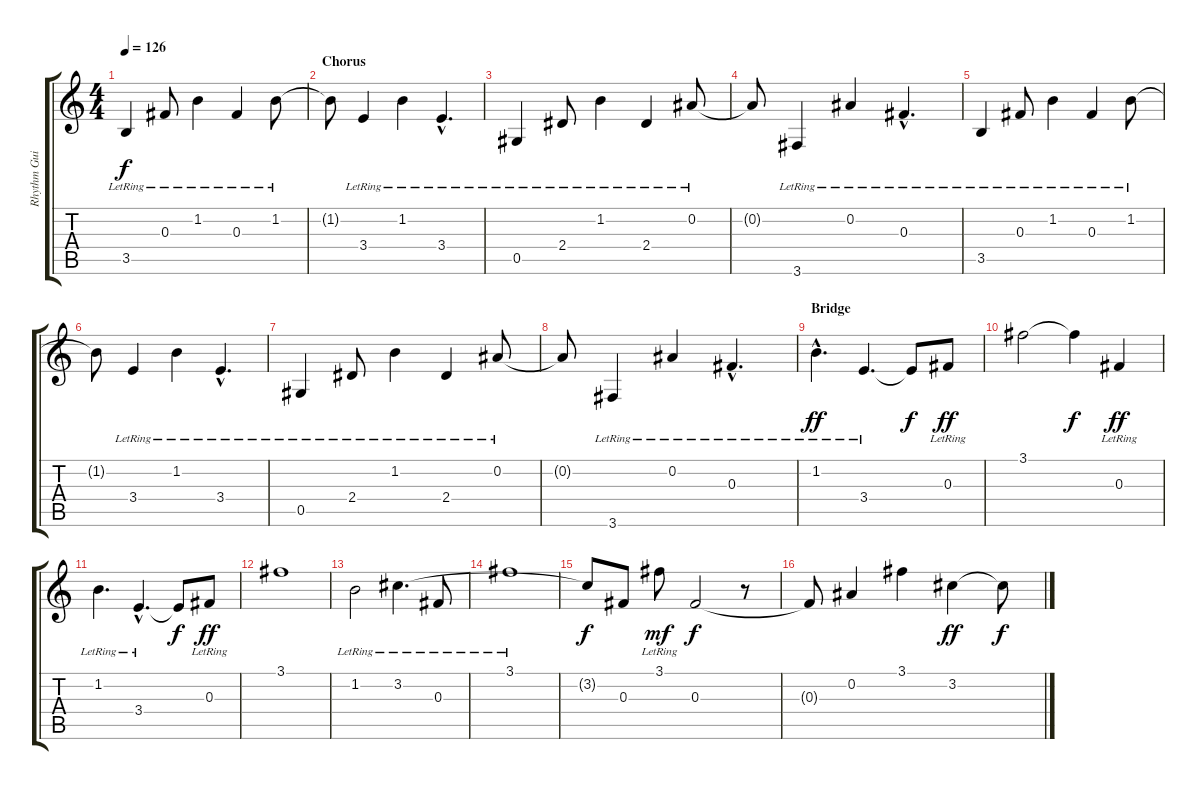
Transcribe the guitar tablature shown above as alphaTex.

\track ("Rhythm Guitar" "Rhythm Gui") {instrument electricguitarjazz}
\staff {score tabs}
\tuning (Eb4 Bb3 Gb3 Db3 Ab2 Eb2) {hide}
\ts (4 4)
\tempo 126
\clef g2
\ks c
3.5{lr}.4{dy f} 0.3{lr}.8 1.2{lr}.4 0.3{lr}.4 1.2{lr}.8 |
\section ("" "Chorus")
1.2{t}.8 3.4{lr}.4 1.2{lr}.4 3.4{hac lr}.4{d} |
0.5{lr}.4 2.4{lr}.8 1.2{lr}.4 2.4{lr}.4 0.2{lr}.8 |
0.2{t}.8 3.6{lr}.4 0.2{lr}.4 0.3{hac lr}.4{d} |
3.5{lr}.4 0.3{lr}.8 1.2{lr}.4 0.3{lr}.4 1.2{lr}.8 |
1.2{t}.8 3.4{lr}.4 1.2{lr}.4 3.4{hac lr}.4{d} |
0.5{lr}.4 2.4{lr}.8 1.2{lr}.4 2.4{lr}.4 0.2{lr}.8 |
0.2{t}.8 3.6{lr}.4 0.2{lr}.4 0.3{hac lr}.4{d} |
\section ("" "Bridge")
1.2{hac lr}.4{d dy ff} 3.4{lr}.4{d} 3.4{t}.8{dy f} 0.3{lr}.8{dy ff} |
3.1.2 3.1{t}.4{dy f} 0.3{lr}.4{dy ff} |
1.2{lr}.4{d} 3.4{hac lr}.4{d} 3.4{t}.8{dy f} 0.3{lr}.8{dy ff} |
3.1.1 |
1.2{lr}.2 3.2{lr}.4{d} 0.3{lr}.8 |
3.1{lr}.1 |
3.2{t}.8{dy f} 0.3.8 3.1{lr}.8{dy mf} 0.3.2{dy f} r.8 |
0.3{t}.8 0.2.4 3.1.4 3.2.4{dy ff} 3.2{t}.8{dy f}
